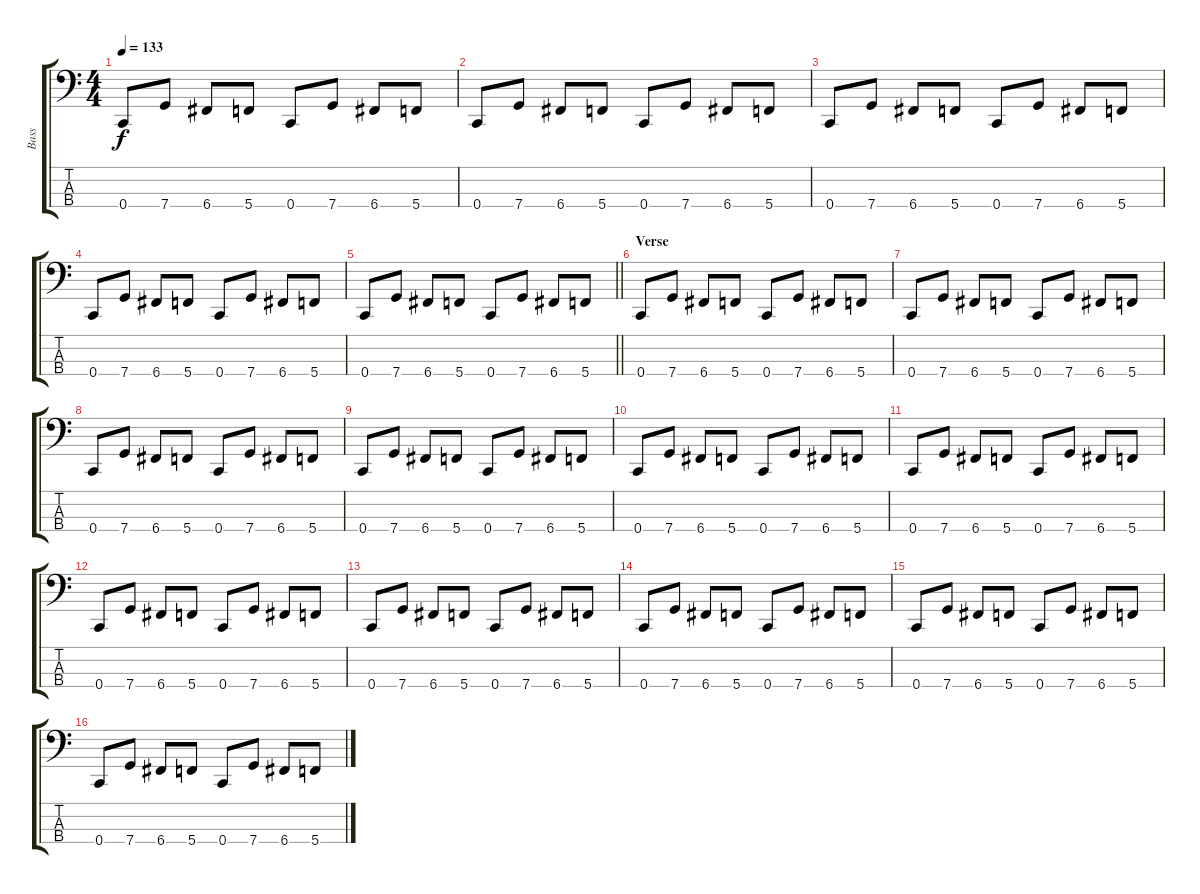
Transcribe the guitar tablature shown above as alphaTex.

\track ("Bass" "Bass") {instrument electricbasspick}
\staff {score tabs}
\tuning (F2 C2 G1 C1) {hide}
\ts (4 4)
\tempo 133
\clef f4
\ks c
0.4.8{dy f} 7.4.8 6.4.8 5.4.8 0.4.8 7.4.8 6.4.8 5.4.8 |
0.4.8 7.4.8 6.4.8 5.4.8 0.4.8 7.4.8 6.4.8 5.4.8 |
0.4.8 7.4.8 6.4.8 5.4.8 0.4.8 7.4.8 6.4.8 5.4.8 |
0.4.8 7.4.8 6.4.8 5.4.8 0.4.8 7.4.8 6.4.8 5.4.8 |
\barLineRight lightlight
0.4.8 7.4.8 6.4.8 5.4.8 0.4.8 7.4.8 6.4.8 5.4.8 |
\section ("" "Verse")
0.4.8 7.4.8 6.4.8 5.4.8 0.4.8 7.4.8 6.4.8 5.4.8 |
0.4.8 7.4.8 6.4.8 5.4.8 0.4.8 7.4.8 6.4.8 5.4.8 |
0.4.8 7.4.8 6.4.8 5.4.8 0.4.8 7.4.8 6.4.8 5.4.8 |
0.4.8 7.4.8 6.4.8 5.4.8 0.4.8 7.4.8 6.4.8 5.4.8 |
0.4.8 7.4.8 6.4.8 5.4.8 0.4.8 7.4.8 6.4.8 5.4.8 |
0.4.8 7.4.8 6.4.8 5.4.8 0.4.8 7.4.8 6.4.8 5.4.8 |
0.4.8 7.4.8 6.4.8 5.4.8 0.4.8 7.4.8 6.4.8 5.4.8 |
0.4.8 7.4.8 6.4.8 5.4.8 0.4.8 7.4.8 6.4.8 5.4.8 |
0.4.8 7.4.8 6.4.8 5.4.8 0.4.8 7.4.8 6.4.8 5.4.8 |
0.4.8 7.4.8 6.4.8 5.4.8 0.4.8 7.4.8 6.4.8 5.4.8 |
0.4.8 7.4.8 6.4.8 5.4.8 0.4.8 7.4.8 6.4.8 5.4.8
